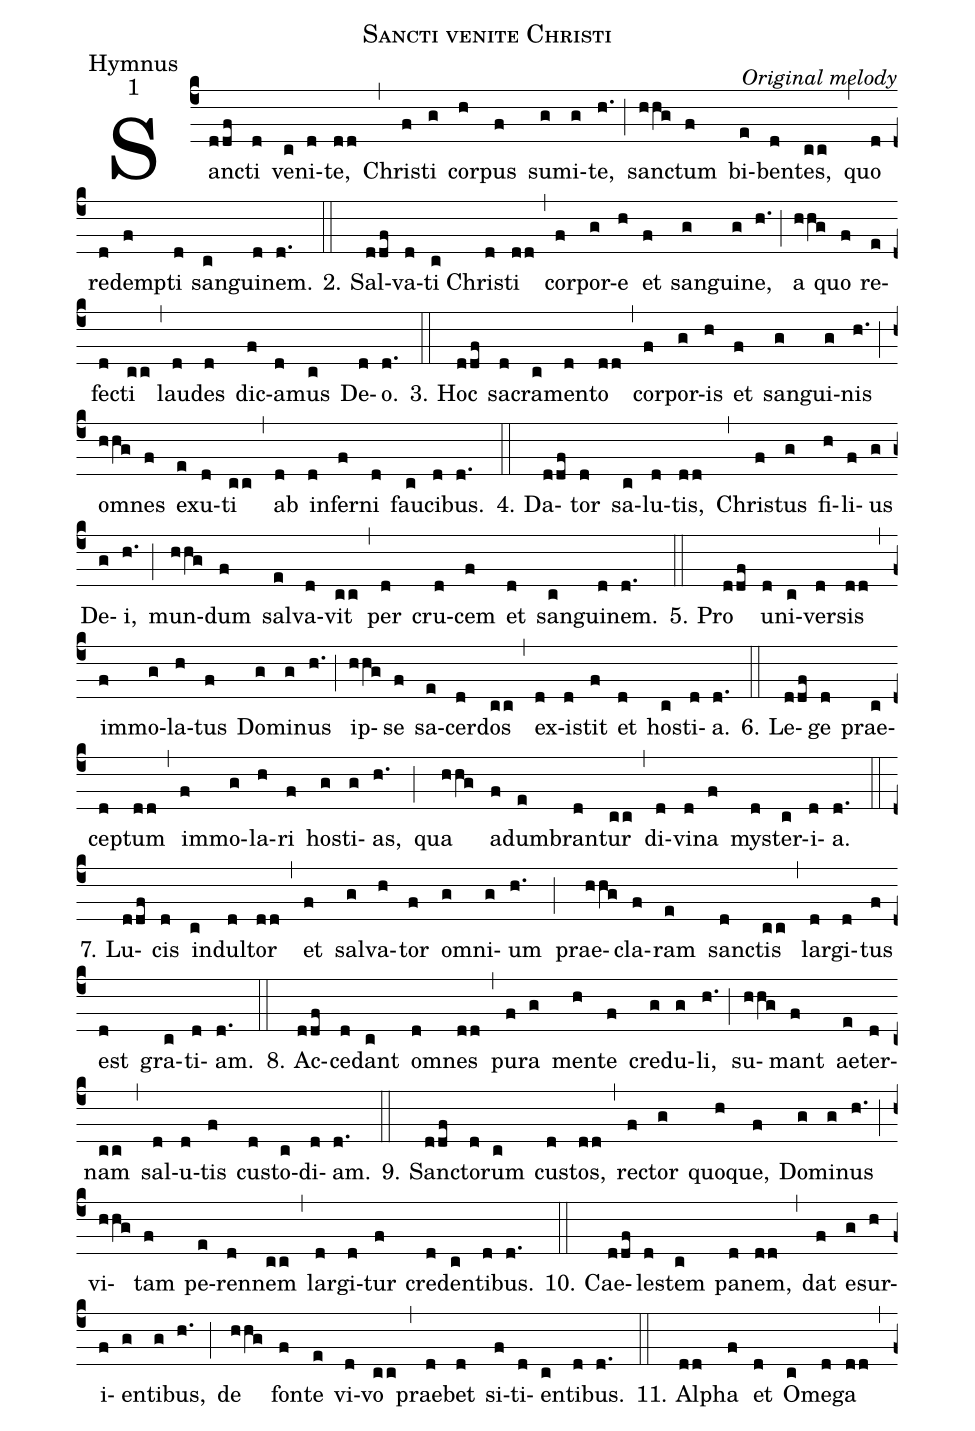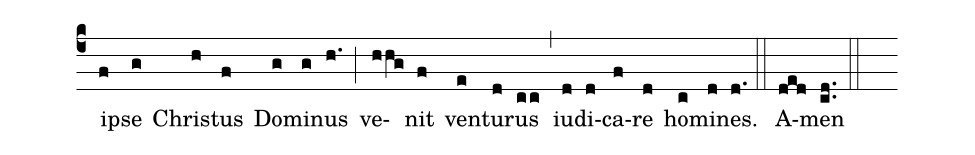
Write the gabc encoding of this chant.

name:Sancti venite Christi;
office-part:Hymnus;
mode:1;
commentary:Original melody;
%%
annotation: 1
%%
(c4) San(ddf)cti(d) ve(c)ni(d)te,(dd) (,) Chris(f)ti(g) cor(h)pus(f) su(g)mi(g)te,(h.) (;)
san(hhg)ctum(f) bi(e)ben(d)tes,(cc) (,) quo(d) re(d)demp(f)ti(d) san(c)gui(d)nem.(d.) (::)
2. Sal(ddf)va(d)ti (c)Chris(d)ti(dd) (,) cor(f)por(g)e(h) et(f) san(g)gui(g)ne,(h.) (;)
a(hhg) quo(f) re(e)fec(d)ti(cc) (,) lau(d)des(d) dic(f)a(d)mus(c) De(d)o.(d.) (::)
3. Hoc(ddf) sac(d)ra(c)men(d)to(dd) (,) cor(f)por(g)is(h) et(f) san(g)gui(g)nis(h.) (;)
om(hhg)nes(f) ex(e)u(d)ti(cc) (,) ab(d) in(d)fer(f)ni(d) fau(c)ci(d)bus.(d.) (::)
4. Da(ddf)tor(d) sa(c)lu(d)tis,(dd) (,) Chris(f)tus(g) fi(h)li(f)us(g) De(g)i,(h.) (;)
mun(hhg)dum(f) sal(e)va(d)vit(cc) (,) per(d) cru(d)cem(f) et(d) san(c)gui(d)nem.(d.) (::)
5. Pro(ddf) un(d)i(c)ver(d)sis(dd) (,) im(f)mo(g)la(h)tus(f) Do(g)mi(g)nus(h.) (;)
ip(hhg)se(f) sa(e)cer(d)dos(cc) (,) ex(d)is(d)tit(f) et(d) hos(c)ti(d)a.(d.) (::)
6. Le(ddf)ge(d) prae(c)cep(d)tum(dd) (,) im(f)mo(g)la(h)ri(f) hos(g)ti(g)as,(h.) (;)
qua(hhg) a(f)dum(e)bran(d)tur(cc) (,) di(d)vi(d)na(f) mys(d)ter(c)i(d)a.(d.) (::)
7. Lu(ddf)cis(d) in(c)dul(d)tor(dd) (,) et(f) sal(g)va(h)tor(f) om(g)ni(g)um(h.) (;)
prae(hhg)cla(f)ram(e) sanc(d)tis(cc) (,) lar(d)gi(d)tus(f) est(d) gra(c)ti(d)am.(d.) (::)
8. Ac(ddf)ce(d)dant(c) om(d)nes(dd) (,) pu(f)ra(g) men(h)te(f) cre(g)du(g)li,(h.) (;)
su(hhg)mant(f) ae(e)ter(d)nam(cc) (,) sal(d)u(d)tis(f) cus(d)to(c)di(d)am.(d.) (::)
9. Sanc(ddf)to(d)rum(c) cus(d)tos,(dd) (,) rec(f)tor(g) quo(h)que,(f) Do(g)mi(g)nus(h.) (;)
vi(hhg)tam(f) pe(e)ren(d)nem(cc) (,) lar(d)gi(d)tur(f) cre(d)den(c)ti(d)bus.(d.) (::)
10. Cae(ddf)les(d)tem(c) pa(d)nem,(dd) (,) dat(f) e(g)sur(h)i(f)en(g)ti(g)bus,(h.) (;)
de(hhg) fon(f)te(e) vi(d)vo(cc) (,) prae(d)bet(d) si(f)ti(d)en(c)ti(d)bus.(d.) (::)
11. Al(dd)pha(f) et(d) O(c)me(d)ga(dd) (,) ip(f)se(g) Chris(h)tus(f) Do(g)mi(g)nus(h.) (;)
ve(hhg)nit(f) ven(e)tu(d)rus(cc) (,) iu(d)di(d)ca(f)re(d) ho(c)mi(d)nes.(d.) (::) A(ded)men(c.d.) (::)
